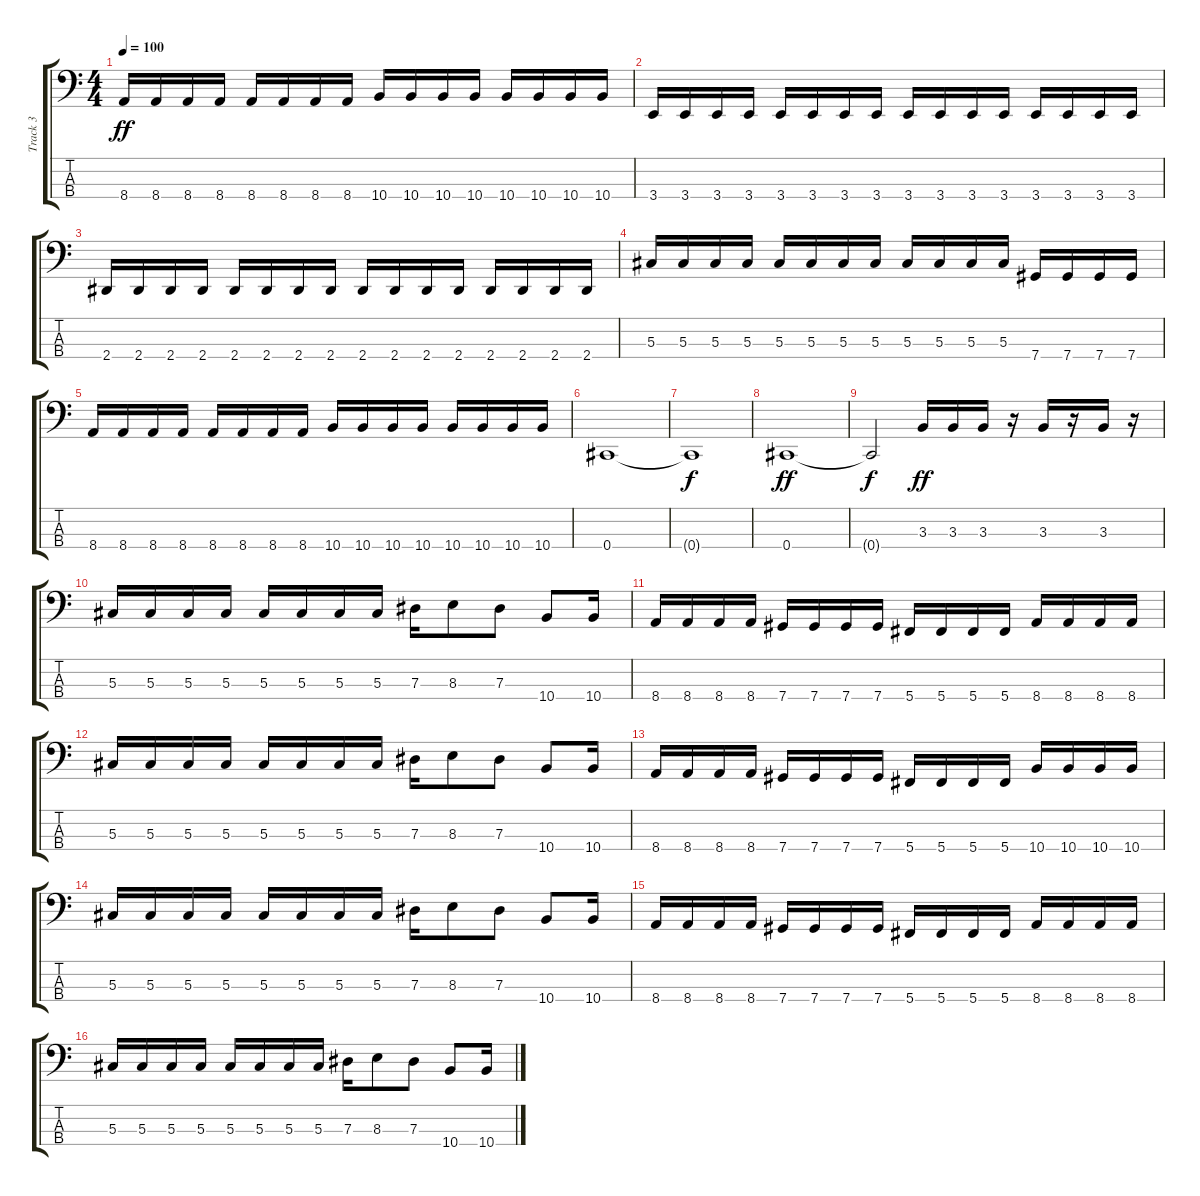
\track ("Track 3" "Track 3") {instrument electricbasspick}
\staff {score tabs}
\tuning (Gb2 Db2 Ab1 Db1) {hide}
\ts (4 4)
\tempo 100
\clef f4
\ks c
8.4.16{dy ff} 8.4.16 8.4.16 8.4.16 8.4.16 8.4.16 8.4.16 8.4.16 10.4.16 10.4.16 10.4.16 10.4.16 10.4.16 10.4.16 10.4.16 10.4.16 |
3.4.16 3.4.16 3.4.16 3.4.16 3.4.16 3.4.16 3.4.16 3.4.16 3.4.16 3.4.16 3.4.16 3.4.16 3.4.16 3.4.16 3.4.16 3.4.16 |
2.4.16 2.4.16 2.4.16 2.4.16 2.4.16 2.4.16 2.4.16 2.4.16 2.4.16 2.4.16 2.4.16 2.4.16 2.4.16 2.4.16 2.4.16 2.4.16 |
5.3.16 5.3.16 5.3.16 5.3.16 5.3.16 5.3.16 5.3.16 5.3.16 5.3.16 5.3.16 5.3.16 5.3.16 7.4.16 7.4.16 7.4.16 7.4.16 |
8.4.16 8.4.16 8.4.16 8.4.16 8.4.16 8.4.16 8.4.16 8.4.16 10.4.16 10.4.16 10.4.16 10.4.16 10.4.16 10.4.16 10.4.16 10.4.16 |
0.4.1 |
0.4{t}.1{dy f} |
0.4.1{dy ff} |
0.4{t}.2{dy f} 3.3.16{dy ff} 3.3.16 3.3.16 r.16 3.3.16 r.16 3.3.16 r.16 |
5.3.16 5.3.16 5.3.16 5.3.16 5.3.16 5.3.16 5.3.16 5.3.16 7.3.16 8.3.8 7.3.8 10.4.8 10.4.16 |
8.4.16 8.4.16 8.4.16 8.4.16 7.4.16 7.4.16 7.4.16 7.4.16 5.4.16 5.4.16 5.4.16 5.4.16 8.4.16 8.4.16 8.4.16 8.4.16 |
5.3.16 5.3.16 5.3.16 5.3.16 5.3.16 5.3.16 5.3.16 5.3.16 7.3.16 8.3.8 7.3.8 10.4.8 10.4.16 |
8.4.16 8.4.16 8.4.16 8.4.16 7.4.16 7.4.16 7.4.16 7.4.16 5.4.16 5.4.16 5.4.16 5.4.16 10.4.16 10.4.16 10.4.16 10.4.16 |
5.3.16 5.3.16 5.3.16 5.3.16 5.3.16 5.3.16 5.3.16 5.3.16 7.3.16 8.3.8 7.3.8 10.4.8 10.4.16 |
8.4.16 8.4.16 8.4.16 8.4.16 7.4.16 7.4.16 7.4.16 7.4.16 5.4.16 5.4.16 5.4.16 5.4.16 8.4.16 8.4.16 8.4.16 8.4.16 |
5.3.16 5.3.16 5.3.16 5.3.16 5.3.16 5.3.16 5.3.16 5.3.16 7.3.16 8.3.8 7.3.8 10.4.8 10.4.16
